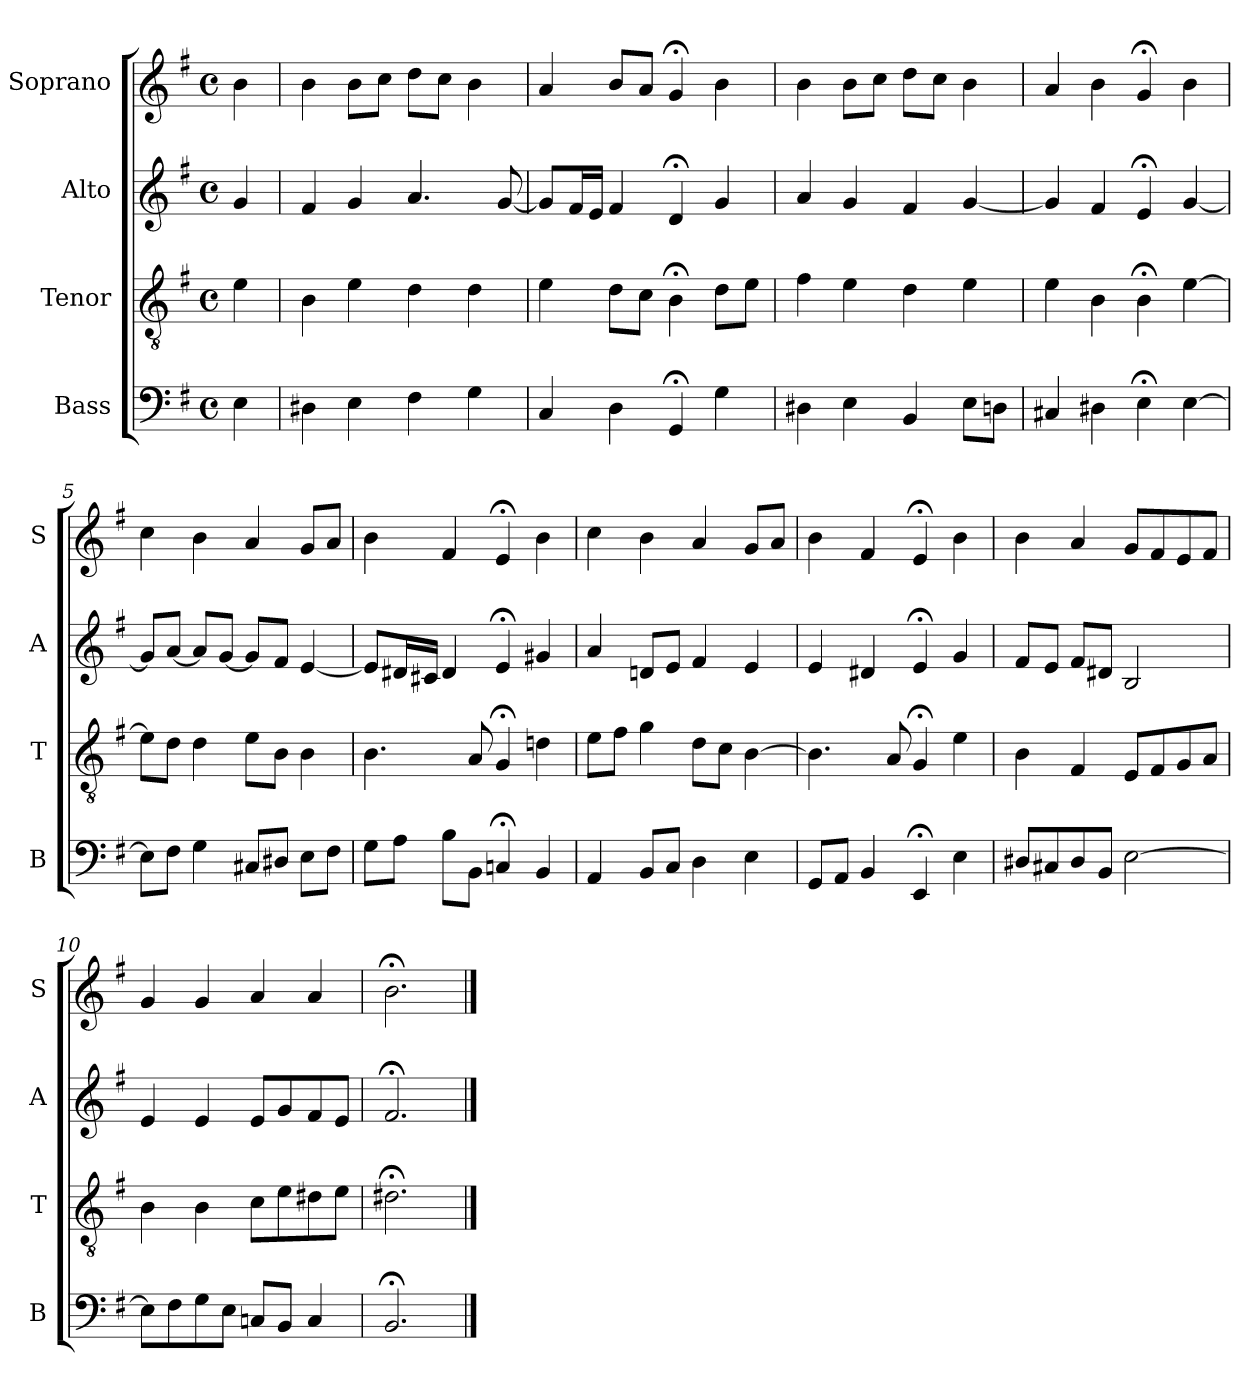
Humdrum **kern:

**kern	**kern	**kern	**kern
*part4	*part3	*part2	*part1
*staff4	*staff3	*staff2	*staff1
*I"Bass	*I"Tenor	*I"Alto	*I"Soprano
*I'B	*I'T	*I'A	*I'S
*clefF4	*clefGv2	*clefG2	*clefG2
*k[f#]	*k[f#]	*k[f#]	*k[f#]
*e:	*e:	*e:	*e:
*M4/4	*M4/4	*M4/4	*M4/4
*met(c)	*met(c)	*met(c)	*met(c)
*MM100	*MM100	*MM100	*MM100
=	=	=	=
4E	4e	4g	4b
=1	=1	=1	=1
4D#X	4B	4f#	4b
4E	4e	4g	8bL
.	.	.	8ccJ
4F#	4d	4.a	8ddL
.	.	.	8ccJ
4G	4d	.	4b
.	.	[8g	.
=2	=2	=2	=2
4C	4e	8gL]	4a
.	.	16f#L	.
.	.	16eJJ	.
4D	8dL	4f#	8bL
.	8cJ	.	8aJ
4GG;<	4B;<	4d;<	4g;<
4G	8dL	4g	4b
.	8eJ	.	.
=3	=3	=3	=3
4D#X	4f#	4a	4b
4E	4e	4g	8bL
.	.	.	8ccJ
4BB	4d	4f#	8ddL
.	.	.	8ccJ
8EL	4e	[4g	4b
8DnJ	.	.	.
=4	=4	=4	=4
4C#X	4e	4g]	4a
4D#X	4B	4f#	4b
4E;<	4B;<	4e;<	4g;<
[4E	[4e	[4g	4b
=5	=5	=5	=5
8EL]	8eL]	8gL]	4cc
8F#J	8dJ	[8aJ	.
4G	4d	8aL]	4b
.	.	[8gJ	.
8C#XL	8eL	8gL]	4a
8D#XJ	8BJ	8f#J	.
8EL	4B	[4e	8gL
8F#J	.	.	8aJ
=6	=6	=6	=6
8GL	4.B	8eL]	4b
8AJ	.	16d#XL	.
.	.	16c#XJJ	.
8BL	.	4d#	4f#
8BBJ	8A	.	.
4Cn;<	4G;<	4e;<	4e;<
4BB	4dn	4g#X	4b
=7	=7	=7	=7
4AA	8eL	4a	4cc
.	8f#J	.	.
8BBL	4g	8dnL	4b
8CJ	.	8eJ	.
4D	8dL	4f#	4a
.	8cJ	.	.
4E	[4B	4e	8gL
.	.	.	8aJ
=8	=8	=8	=8
8GGL	4.B]	4e	4b
8AAJ	.	.	.
4BB	.	4d#X	4f#
.	8A	.	.
4EE;<	4G;<	4e;<	4e;<
4E	4e	4g	4b
=9	=9	=9	=9
8D#XL	4B	8f#L	4b
8C#X	.	8eJ	.
8D#	4F#	8f#L	4a
8BBJ	.	8d#XJ	.
[2E	8EL	2B	8gL
.	8F#	.	8f#
.	8G	.	8e
.	8AJ	.	8f#J
=10	=10	=10	=10
8EL]	4B	4e	4g
8F#	.	.	.
8G	4B	4e	4g
8EJ	.	.	.
8CnL	8cL	8eL	4a
8BBJ	8e	8g	.
4C	8d#X	8f#	4a
.	8eJ	8eJ	.
=11	=11	=11	=11
2.BB;<	2.d#X;<	2.f#;<	2.b;<
==	==	==	==
*-	*-	*-	*-
